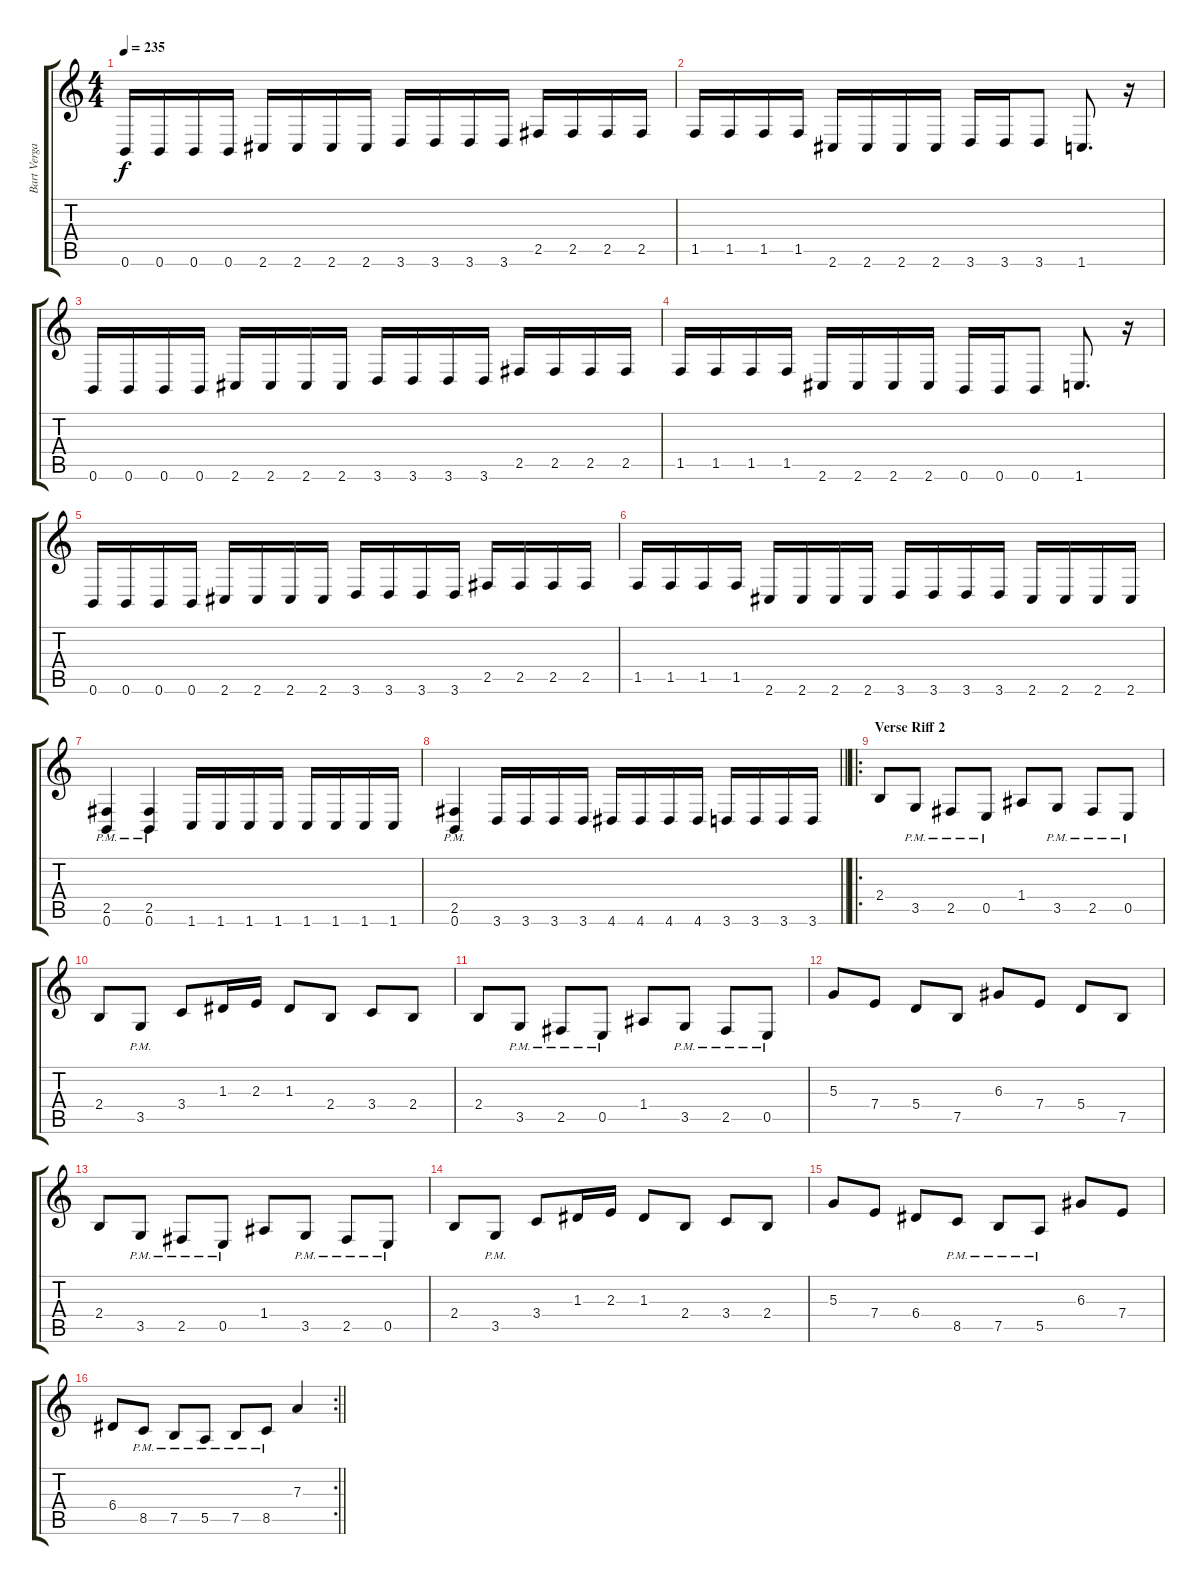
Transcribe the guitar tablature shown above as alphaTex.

\track ("Bart Vergaert" "Bart Verga") {instrument distortionguitar}
\staff {score tabs}
\tuning (B3 Gb3 D3 A2 E2 B1) {hide}
\ts (4 4)
\tempo 235
\clef g2
\ks c
0.6.16{dy f} 0.6.16 0.6.16 0.6.16 2.6.16 2.6.16 2.6.16 2.6.16 3.6.16 3.6.16 3.6.16 3.6.16 2.5.16 2.5.16 2.5.16 2.5.16 |
1.5.16 1.5.16 1.5.16 1.5.16 2.6.16 2.6.16 2.6.16 2.6.16 3.6.16 3.6.16 3.6.8 1.6.8{d} r.16 |
0.6.16 0.6.16 0.6.16 0.6.16 2.6.16 2.6.16 2.6.16 2.6.16 3.6.16 3.6.16 3.6.16 3.6.16 2.5.16 2.5.16 2.5.16 2.5.16 |
1.5.16 1.5.16 1.5.16 1.5.16 2.6.16 2.6.16 2.6.16 2.6.16 0.6.16 0.6.16 0.6.8 1.6.8{d} r.16 |
0.6.16 0.6.16 0.6.16 0.6.16 2.6.16 2.6.16 2.6.16 2.6.16 3.6.16 3.6.16 3.6.16 3.6.16 2.5.16 2.5.16 2.5.16 2.5.16 |
1.5.16 1.5.16 1.5.16 1.5.16 2.6.16 2.6.16 2.6.16 2.6.16 3.6.16 3.6.16 3.6.16 3.6.16 2.6.16 2.6.16 2.6.16 2.6.16 |
(2.5{pm} 0.6{pm}).4 (2.5{pm} 0.6{pm}).4 1.6.16 1.6.16 1.6.16 1.6.16 1.6.16 1.6.16 1.6.16 1.6.16 |
\barLineRight lightlight
(2.5{pm} 0.6{pm}).4 3.6.16 3.6.16 3.6.16 3.6.16 4.6.16 4.6.16 4.6.16 4.6.16 3.6.16 3.6.16 3.6.16 3.6.16 |
\ro
\section ("" "Verse Riff 2")
2.4.8 3.5{pm}.8 2.5{pm}.8 0.5{pm}.8 1.4.8 3.5{pm}.8 2.5{pm}.8 0.5{pm}.8 |
2.4.8 3.5{pm}.8 3.4.8 1.3.16 2.3.16 1.3.8 2.4.8 3.4.8 2.4.8 |
2.4.8 3.5{pm}.8 2.5{pm}.8 0.5{pm}.8 1.4.8 3.5{pm}.8 2.5{pm}.8 0.5{pm}.8 |
5.3.8 7.4.8 5.4.8 7.5.8 6.3.8 7.4.8 5.4.8 7.5.8 |
2.4.8 3.5{pm}.8 2.5{pm}.8 0.5{pm}.8 1.4.8 3.5{pm}.8 2.5{pm}.8 0.5{pm}.8 |
2.4.8 3.5{pm}.8 3.4.8 1.3.16 2.3.16 1.3.8 2.4.8 3.4.8 2.4.8 |
5.3.8 7.4.8 6.4.8 8.5{pm}.8 7.5{pm}.8 5.5{pm}.8 6.3.8 7.4.8 |
\rc 2
\barLineRight lightlight
6.4.8 8.5{pm}.8 7.5{pm}.8 5.5{pm}.8 7.5{pm}.8 8.5{pm}.8 7.3.4
